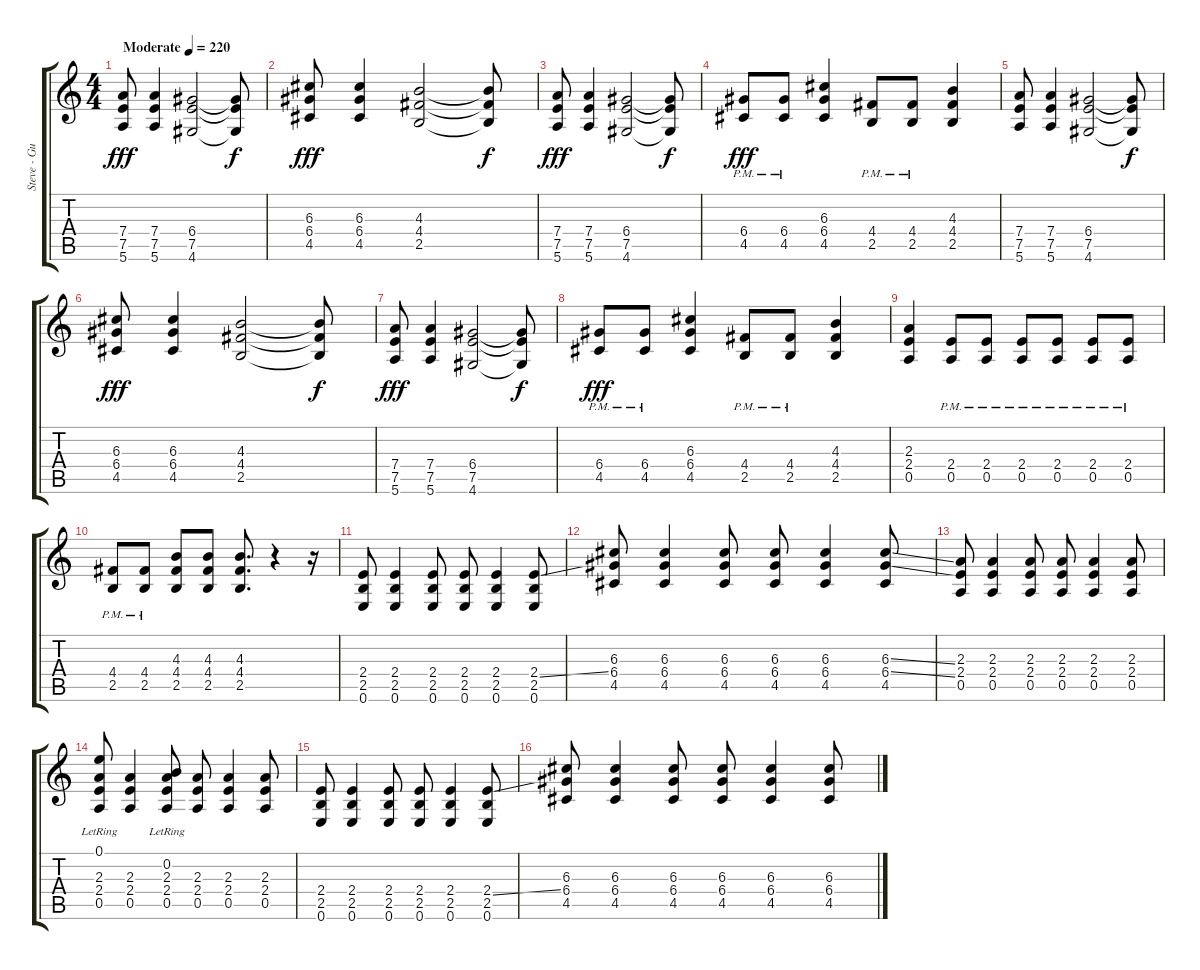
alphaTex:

\track ("Steve - Guitar" "Steve - Gu") {instrument distortionguitar}
\staff {score tabs}
\tuning (E4 B3 G3 D3 A2 E2) {hide}
\ts (4 4)
\tempo (220 "Moderate")
\clef g2
\ks c
(7.4 7.5 5.6).8{dy fff instrument distortionguitar} (7.4 7.5 5.6).4 (6.4 7.5 4.6).2 (6.4{t} 7.5{t} 4.6{t}).8{dy f} |
(6.3 6.4 4.5).8{dy fff} (6.3 6.4 4.5).4 (4.3 4.4 2.5).2 (4.3{t} 4.4{t} 2.5{t}).8{dy f} |
(7.4 7.5 5.6).8{dy fff} (7.4 7.5 5.6).4 (6.4 7.5 4.6).2 (6.4{t} 7.5{t} 4.6{t}).8{dy f} |
(6.4{pm} 4.5{pm}).8{dy fff} (6.4{pm} 4.5{pm}).8 (6.3 6.4 4.5).4 (4.4{pm} 2.5{pm}).8 (4.4{pm} 2.5{pm}).8 (4.3 4.4 2.5).4 |
(7.4 7.5 5.6).8 (7.4 7.5 5.6).4 (6.4 7.5 4.6).2 (6.4{t} 7.5{t} 4.6{t}).8{dy f} |
(6.3 6.4 4.5).8{dy fff} (6.3 6.4 4.5).4 (4.3 4.4 2.5).2 (4.3{t} 4.4{t} 2.5{t}).8{dy f} |
(7.4 7.5 5.6).8{dy fff} (7.4 7.5 5.6).4 (6.4 7.5 4.6).2 (6.4{t} 7.5{t} 4.6{t}).8{dy f} |
(6.4{pm} 4.5{pm}).8{dy fff} (6.4{pm} 4.5{pm}).8 (6.3 6.4 4.5).4 (4.4{pm} 2.5{pm}).8 (4.4{pm} 2.5{pm}).8 (4.3 4.4 2.5).4 |
(2.3 2.4 0.5).4 (2.4{pm} 0.5{pm}).8 (2.4{pm} 0.5{pm}).8 (2.4{pm} 0.5{pm}).8 (2.4{pm} 0.5{pm}).8 (2.4{pm} 0.5{pm}).8 (2.4{pm} 0.5{pm}).8 |
(4.4{pm} 2.5{pm}).8 (4.4{pm} 2.5{pm}).8 (4.3 4.4 2.5).8 (4.3 4.4 2.5).8 (4.3 4.4 2.5).8{d} r.4 r.16 |
(2.4 2.5 0.6).8 (2.4 2.5 0.6).4 (2.4 2.5 0.6).8 (2.4 2.5 0.6).8 (2.4 2.5 0.6).4 (2.4{ss} 2.5 0.6).8 |
(6.3 6.4 4.5).8 (6.3 6.4 4.5).4 (6.3 6.4 4.5).8 (6.3 6.4 4.5).8 (6.3 6.4 4.5).4 (6.3{ss} 6.4{ss} 4.5).8 |
(2.3 2.4 0.5).8 (2.3 2.4 0.5).4 (2.3 2.4 0.5).8 (2.3 2.4 0.5).8 (2.3 2.4 0.5).4 (2.3 2.4 0.5).8 |
(0.1{lr} 2.3 2.4 0.5).8 (2.3 2.4 0.5).4 (0.2{lr} 2.3 2.4 0.5).8 (2.3 2.4 0.5).8 (2.3 2.4 0.5).4 (2.3 2.4 0.5).8 |
(2.4 2.5 0.6).8 (2.4 2.5 0.6).4 (2.4 2.5 0.6).8 (2.4 2.5 0.6).8 (2.4 2.5 0.6).4 (2.4{ss} 2.5 0.6).8 |
(6.3 6.4 4.5).8 (6.3 6.4 4.5).4 (6.3 6.4 4.5).8 (6.3 6.4 4.5).8 (6.3 6.4 4.5).4 (6.3{ss} 6.4{ss} 4.5).8
